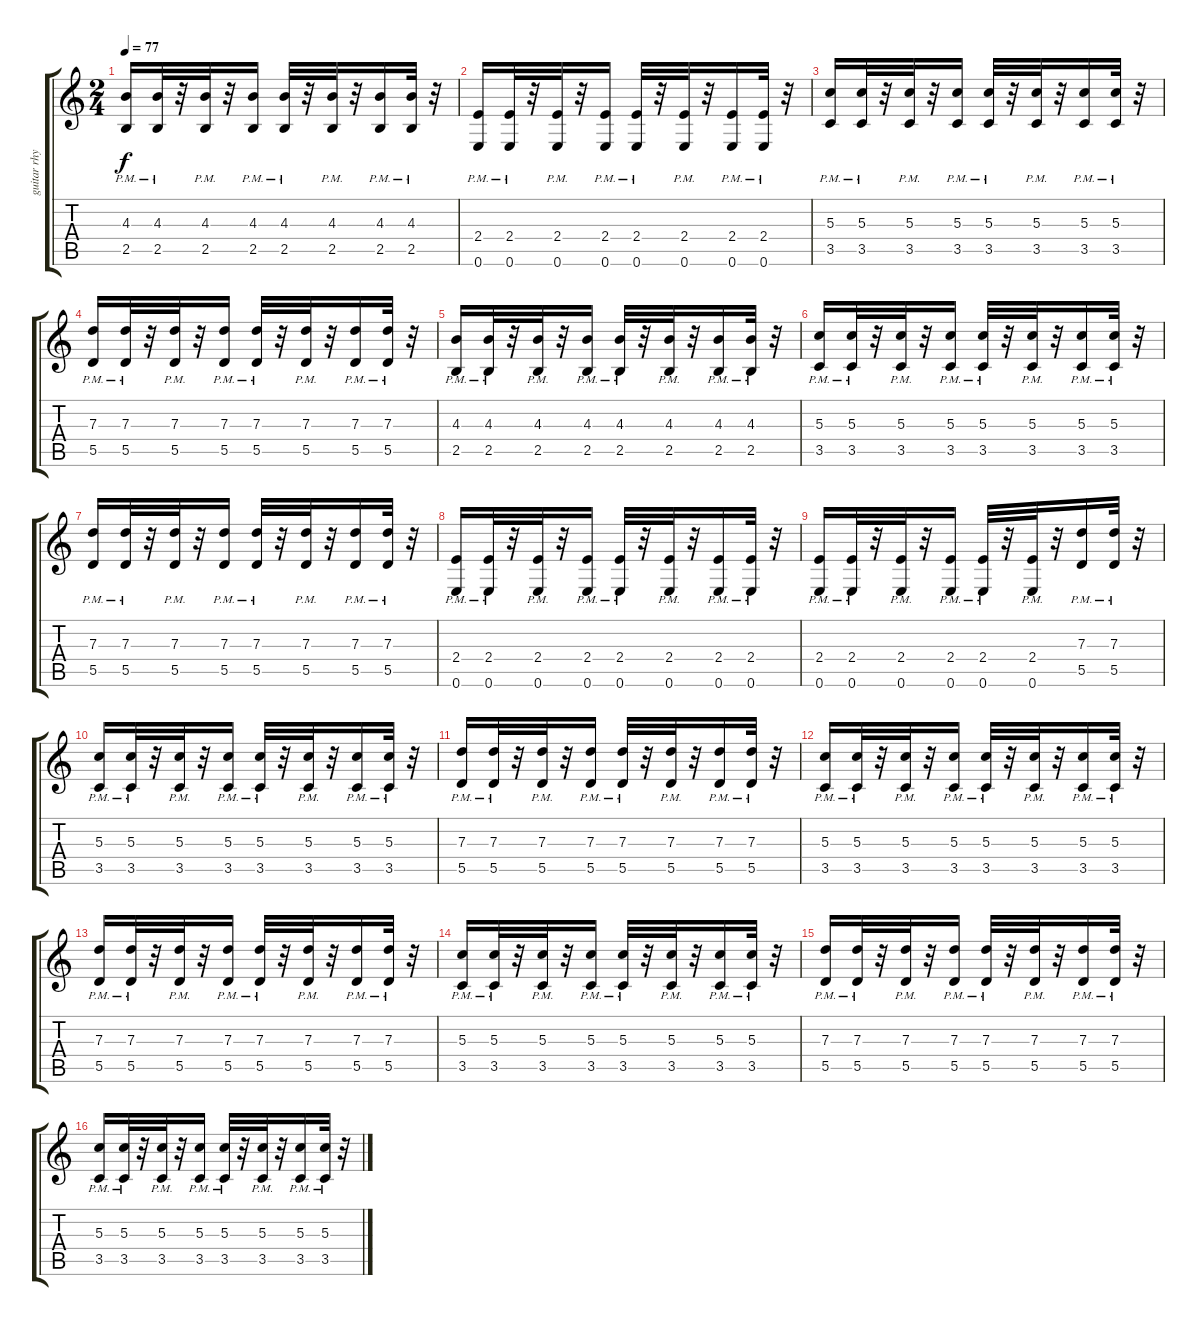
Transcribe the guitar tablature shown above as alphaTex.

\track ("guitar rhythm right" "guitar rhy") {instrument distortionguitar}
\staff {score tabs}
\tuning (E4 B3 G3 D3 A2 E2) {hide}
\ts (2 4)
\tempo 77
\clef g2
\ks c
(4.3 2.5{pm}).16{dy f} (4.3{pm} 2.5{pm}).32 r.32 (4.3{pm} 2.5{pm}).32 r.32 (4.3 2.5{pm}).16 (4.3{pm} 2.5{pm}).32 r.32 (4.3{pm} 2.5{pm}).32 r.32 (4.3 2.5{pm}).16 (4.3{pm} 2.5{pm}).32 r.32 |
(2.4 0.6{pm}).16 (2.4{pm} 0.6{pm}).32 r.32 (2.4{pm} 0.6{pm}).32 r.32 (2.4 0.6{pm}).16 (2.4{pm} 0.6{pm}).32 r.32 (2.4{pm} 0.6{pm}).32 r.32 (2.4 0.6{pm}).16 (2.4{pm} 0.6{pm}).32 r.32 |
(5.3 3.5{pm}).16 (5.3{pm} 3.5{pm}).32 r.32 (5.3{pm} 3.5{pm}).32 r.32 (5.3 3.5{pm}).16 (5.3{pm} 3.5{pm}).32 r.32 (5.3{pm} 3.5{pm}).32 r.32 (5.3 3.5{pm}).16 (5.3{pm} 3.5{pm}).32 r.32 |
(7.3 5.5{pm}).16 (7.3{pm} 5.5{pm}).32 r.32 (7.3{pm} 5.5{pm}).32 r.32 (7.3 5.5{pm}).16 (7.3{pm} 5.5{pm}).32 r.32 (7.3{pm} 5.5{pm}).32 r.32 (7.3 5.5{pm}).16 (7.3{pm} 5.5{pm}).32 r.32 |
(4.3 2.5{pm}).16 (4.3{pm} 2.5{pm}).32 r.32 (4.3{pm} 2.5{pm}).32 r.32 (4.3 2.5{pm}).16 (4.3{pm} 2.5{pm}).32 r.32 (4.3{pm} 2.5{pm}).32 r.32 (4.3 2.5{pm}).16 (4.3{pm} 2.5{pm}).32 r.32 |
(5.3 3.5{pm}).16 (5.3{pm} 3.5{pm}).32 r.32 (5.3{pm} 3.5{pm}).32 r.32 (5.3 3.5{pm}).16 (5.3{pm} 3.5{pm}).32 r.32 (5.3{pm} 3.5{pm}).32 r.32 (5.3 3.5{pm}).16 (5.3{pm} 3.5{pm}).32 r.32 |
(7.3 5.5{pm}).16 (7.3{pm} 5.5{pm}).32 r.32 (7.3{pm} 5.5{pm}).32 r.32 (7.3 5.5{pm}).16 (7.3{pm} 5.5{pm}).32 r.32 (7.3{pm} 5.5{pm}).32 r.32 (7.3 5.5{pm}).16 (7.3{pm} 5.5{pm}).32 r.32 |
(2.4 0.6{pm}).16 (2.4{pm} 0.6{pm}).32 r.32 (2.4{pm} 0.6{pm}).32 r.32 (2.4 0.6{pm}).16 (2.4{pm} 0.6{pm}).32 r.32 (2.4{pm} 0.6{pm}).32 r.32 (2.4 0.6{pm}).16 (2.4{pm} 0.6{pm}).32 r.32 |
(2.4 0.6{pm}).16 (2.4{pm} 0.6{pm}).32 r.32 (2.4{pm} 0.6{pm}).32 r.32 (2.4 0.6{pm}).16 (2.4{pm} 0.6{pm}).32 r.32 (2.4{pm} 0.6{pm}).32 r.32 (7.3 5.5{pm}).16 (7.3{pm} 5.5{pm}).32 r.32 |
(5.3 3.5{pm}).16 (5.3{pm} 3.5{pm}).32 r.32 (5.3{pm} 3.5{pm}).32 r.32 (5.3 3.5{pm}).16 (5.3{pm} 3.5{pm}).32 r.32 (5.3{pm} 3.5{pm}).32 r.32 (5.3 3.5{pm}).16 (5.3{pm} 3.5{pm}).32 r.32 |
(7.3 5.5{pm}).16 (7.3{pm} 5.5{pm}).32 r.32 (7.3{pm} 5.5{pm}).32 r.32 (7.3 5.5{pm}).16 (7.3{pm} 5.5{pm}).32 r.32 (7.3{pm} 5.5{pm}).32 r.32 (7.3 5.5{pm}).16 (7.3{pm} 5.5{pm}).32 r.32 |
(5.3 3.5{pm}).16 (5.3{pm} 3.5{pm}).32 r.32 (5.3{pm} 3.5{pm}).32 r.32 (5.3 3.5{pm}).16 (5.3{pm} 3.5{pm}).32 r.32 (5.3{pm} 3.5{pm}).32 r.32 (5.3 3.5{pm}).16 (5.3{pm} 3.5{pm}).32 r.32 |
(7.3 5.5{pm}).16 (7.3{pm} 5.5{pm}).32 r.32 (7.3{pm} 5.5{pm}).32 r.32 (7.3 5.5{pm}).16 (7.3{pm} 5.5{pm}).32 r.32 (7.3{pm} 5.5{pm}).32 r.32 (7.3 5.5{pm}).16 (7.3{pm} 5.5{pm}).32 r.32 |
(5.3 3.5{pm}).16 (5.3{pm} 3.5{pm}).32 r.32 (5.3{pm} 3.5{pm}).32 r.32 (5.3 3.5{pm}).16 (5.3{pm} 3.5{pm}).32 r.32 (5.3{pm} 3.5{pm}).32 r.32 (5.3 3.5{pm}).16 (5.3{pm} 3.5{pm}).32 r.32 |
(7.3 5.5{pm}).16 (7.3{pm} 5.5{pm}).32 r.32 (7.3{pm} 5.5{pm}).32 r.32 (7.3 5.5{pm}).16 (7.3{pm} 5.5{pm}).32 r.32 (7.3{pm} 5.5{pm}).32 r.32 (7.3 5.5{pm}).16 (7.3{pm} 5.5{pm}).32 r.32 |
(5.3 3.5{pm}).16 (5.3{pm} 3.5{pm}).32 r.32 (5.3{pm} 3.5{pm}).32 r.32 (5.3 3.5{pm}).16 (5.3{pm} 3.5{pm}).32 r.32 (5.3{pm} 3.5{pm}).32 r.32 (5.3 3.5{pm}).16 (5.3{pm} 3.5{pm}).32 r.32
